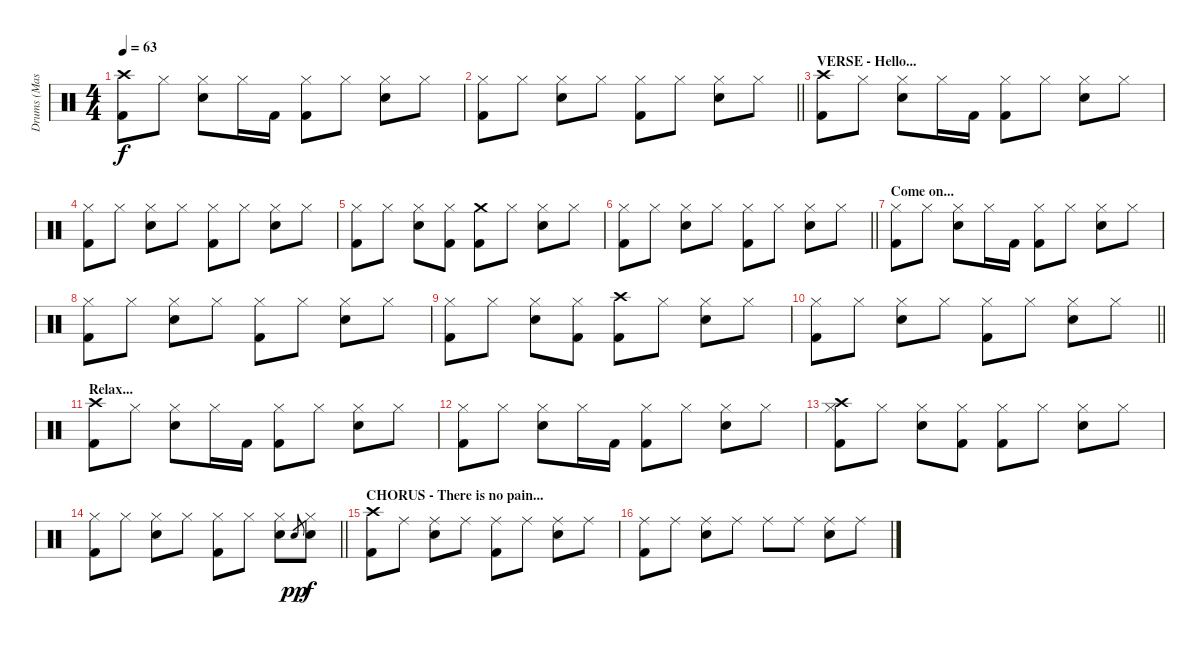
\track ("Drums (Mason)" "Drums (Mas") {instrument percussion}
\staff {score}
\articulation defaults
\ts (4 4)
\tempo 63
\clef neutral
\ks c
("Crash high (hit)" "Kick (hit) 2").8{dy f} "Hi-Hat (closed)".8 ("Hi-Hat (closed)" "Snare (hit) 2").8 "Hi-Hat (closed)".16 "Kick (hit) 2".16 ("Hi-Hat (closed)" "Kick (hit) 2").8 "Hi-Hat (closed)".8 ("Hi-Hat (closed)" "Snare (hit) 2").8 "Hi-Hat (closed)".8 |
\barLineRight lightlight
("Hi-Hat (closed)" "Kick (hit) 2").8 "Hi-Hat (closed)".8 ("Hi-Hat (closed)" "Snare (hit) 2").8 "Hi-Hat (closed)".8 ("Hi-Hat (closed)" "Kick (hit) 2").8 "Hi-Hat (closed)".8 ("Hi-Hat (closed)" "Snare (hit) 2").8 "Hi-Hat (closed)".8 |
\section ("" "VERSE - Hello...")
("Crash high (hit)" "Kick (hit) 2").8 "Hi-Hat (closed)".8 ("Hi-Hat (closed)" "Snare (hit) 2").8 "Hi-Hat (closed)".16 "Kick (hit) 2".16 ("Hi-Hat (closed)" "Kick (hit) 2").8 "Hi-Hat (closed)".8 ("Hi-Hat (closed)" "Snare (hit) 2").8 "Hi-Hat (closed)".8 |
("Hi-Hat (closed)" "Kick (hit) 2").8 "Hi-Hat (closed)".8 ("Hi-Hat (closed)" "Snare (hit) 2").8 "Hi-Hat (closed)".8 ("Hi-Hat (closed)" "Kick (hit) 2").8 "Hi-Hat (closed)".8 ("Hi-Hat (closed)" "Snare (hit) 2").8 "Hi-Hat (closed)".8 |
("Hi-Hat (closed)" "Kick (hit) 2").8 "Hi-Hat (closed)".8 ("Hi-Hat (closed)" "Snare (hit) 2").8 ("Hi-Hat (closed)" "Kick (hit) 2").8 ("Crash medium (hit)" "Kick (hit) 2").8 "Hi-Hat (closed)".8 ("Hi-Hat (closed)" "Snare (hit) 2").8 "Hi-Hat (closed)".8 |
\barLineRight lightlight
("Hi-Hat (closed)" "Kick (hit) 2").8 "Hi-Hat (closed)".8 ("Hi-Hat (closed)" "Snare (hit) 2").8 "Hi-Hat (closed)".8 ("Hi-Hat (closed)" "Kick (hit) 2").8 "Hi-Hat (closed)".8 ("Hi-Hat (closed)" "Snare (hit) 2").8 "Hi-Hat (closed)".8 |
\section ("" "Come on...")
("Hi-Hat (closed)" "Kick (hit) 2").8 "Hi-Hat (closed)".8 ("Hi-Hat (closed)" "Snare (hit) 2").8 "Hi-Hat (closed)".16 "Kick (hit) 2".16 ("Hi-Hat (closed)" "Kick (hit) 2").8 "Hi-Hat (closed)".8 ("Hi-Hat (closed)" "Snare (hit) 2").8 "Hi-Hat (closed)".8 |
("Hi-Hat (closed)" "Kick (hit) 2").8 "Hi-Hat (closed)".8 ("Hi-Hat (closed)" "Snare (hit) 2").8 "Hi-Hat (closed)".8 ("Hi-Hat (closed)" "Kick (hit) 2").8 "Hi-Hat (closed)".8 ("Hi-Hat (closed)" "Snare (hit) 2").8 "Hi-Hat (closed)".8 |
("Hi-Hat (closed)" "Kick (hit) 2").8 "Hi-Hat (closed)".8 ("Hi-Hat (closed)" "Snare (hit) 2").8 ("Hi-Hat (closed)" "Kick (hit) 2").8 ("Crash high (hit)" "Kick (hit) 2").8 "Hi-Hat (closed)".8 ("Hi-Hat (closed)" "Snare (hit) 2").8 "Hi-Hat (closed)".8 |
\barLineRight lightlight
("Hi-Hat (closed)" "Kick (hit) 2").8 "Hi-Hat (closed)".8 ("Hi-Hat (closed)" "Snare (hit) 2").8 "Hi-Hat (closed)".8 ("Hi-Hat (closed)" "Kick (hit) 2").8 "Hi-Hat (closed)".8 ("Hi-Hat (closed)" "Snare (hit) 2").8 "Hi-Hat (closed)".8 |
\section ("" "Relax...")
("Crash high (hit)" "Kick (hit) 2").8 "Hi-Hat (closed)".8 ("Hi-Hat (closed)" "Snare (hit) 2").8 "Hi-Hat (closed)".16 "Kick (hit) 2".16 ("Hi-Hat (closed)" "Kick (hit) 2").8 "Hi-Hat (closed)".8 ("Hi-Hat (closed)" "Snare (hit) 2").8 "Hi-Hat (closed)".8 |
("Hi-Hat (closed)" "Kick (hit) 2").8 "Hi-Hat (closed)".8 ("Hi-Hat (closed)" "Snare (hit) 2").8 "Hi-Hat (closed)".16 "Kick (hit) 2".16 ("Hi-Hat (closed)" "Kick (hit) 2").8 "Hi-Hat (closed)".8 ("Hi-Hat (closed)" "Snare (hit) 2").8 "Hi-Hat (closed)".8 |
("Hi-Hat (closed)" "Crash high (hit)" "Kick (hit) 2").8 "Hi-Hat (closed)".8 ("Hi-Hat (closed)" "Snare (hit) 2").8 ("Hi-Hat (closed)" "Kick (hit) 2").8 ("Hi-Hat (closed)" "Kick (hit) 2").8 "Hi-Hat (closed)".8 ("Hi-Hat (closed)" "Snare (hit) 2").8 "Hi-Hat (closed)".8 |
\barLineRight lightlight
("Hi-Hat (closed)" "Kick (hit) 2").8 "Hi-Hat (closed)".8 ("Hi-Hat (closed)" "Snare (hit) 2").8 "Hi-Hat (closed)".8 ("Hi-Hat (closed)" "Kick (hit) 2").8 "Hi-Hat (closed)".8 ("Hi-Hat (closed)" "Snare (hit) 2").8 "Snare (hit) 2".8{gr dy pp} ("Hi-Hat (closed)" "Snare (hit) 2").8{dy f} |
\section ("" "CHORUS - There is no pain...")
("Crash high (hit)" "Kick (hit) 2").8 "Ride (middle)".8 ("Ride (middle)" "Snare (hit) 2").8 "Ride (middle)".8 ("Ride (middle)" "Kick (hit) 2").8 "Ride (middle)".8 ("Ride (middle)" "Snare (hit) 2").8 "Ride (middle)".8 |
("Ride (middle)" "Kick (hit) 2").8 "Ride (middle)".8 ("Ride (middle)" "Snare (hit) 2").8 "Ride (middle)".8 "Ride (middle)".8 "Ride (middle)".8 ("Ride (middle)" "Snare (hit) 2").8 "Ride (middle)".8
